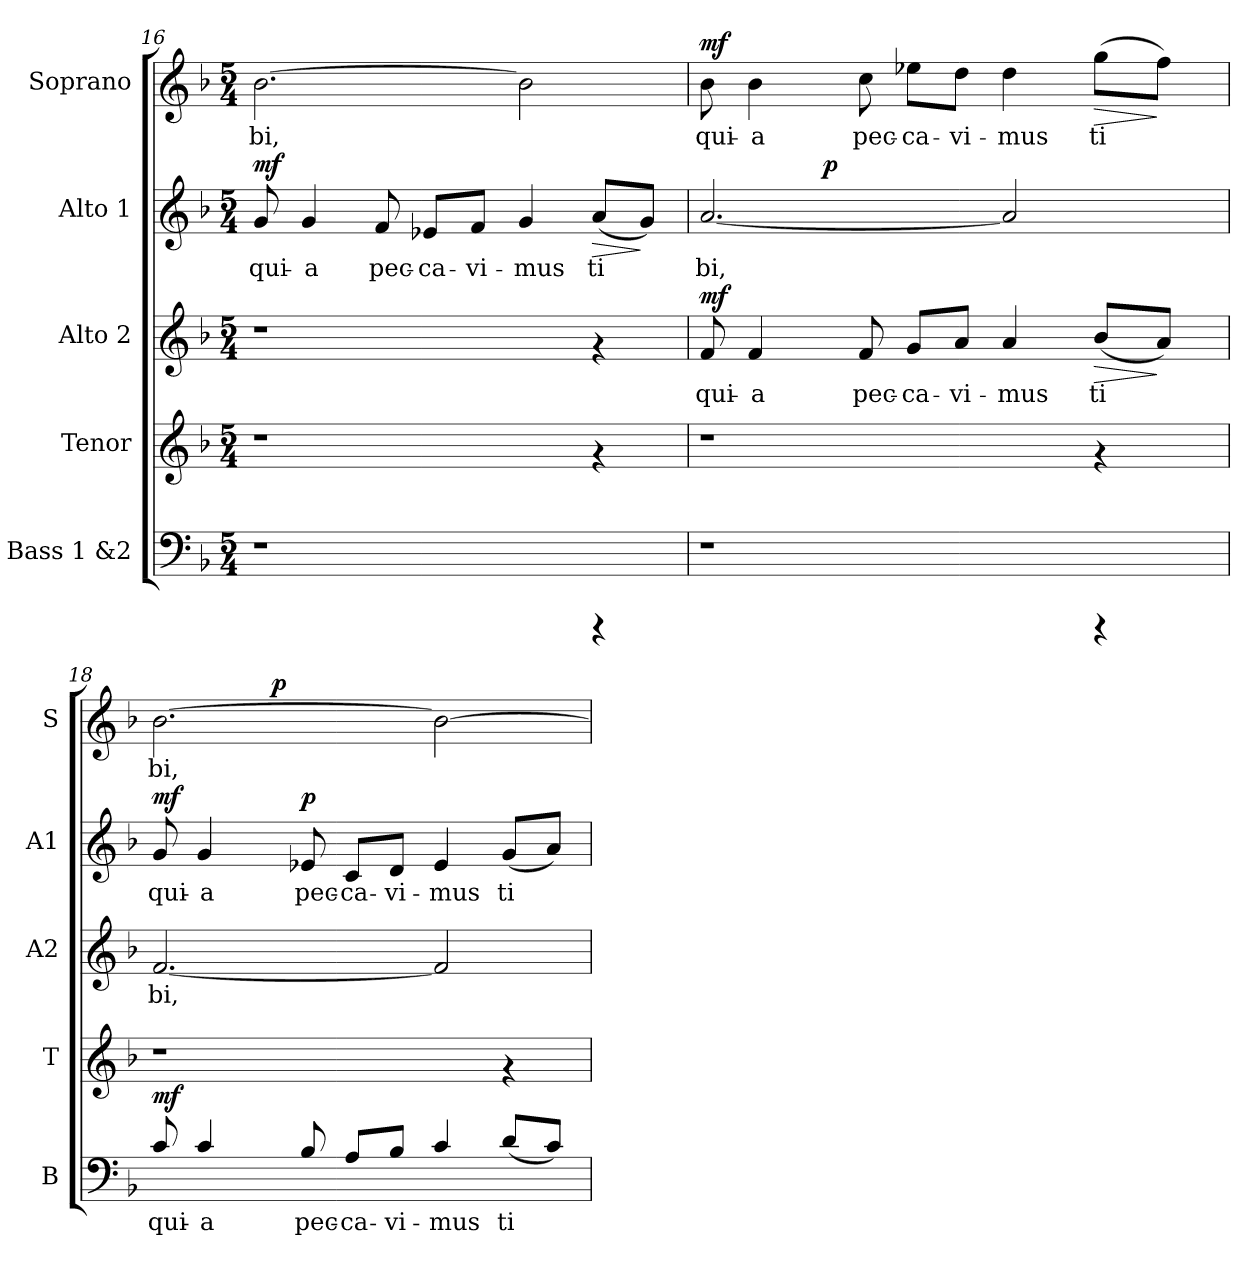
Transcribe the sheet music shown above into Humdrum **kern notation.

**kern	**text	**dynam	**kern	**kern	**text	**dynam	**kern	**text	**dynam	**kern	**text	**dynam
*part5	*part5	*part5	*part4	*part3	*part3	*part3	*part2	*part2	*part2	*part1	*part1	*part1
*staff5	*staff5	*staff5	*staff4	*staff3	*staff3	*staff3	*staff2	*staff2	*staff2	*staff1	*staff1	*staff1
*I"Bass 1 &2	*	*	*I"Tenor	*I"Alto 2	*	*	*I"Alto 1	*	*	*I"Soprano	*	*
*I'B	*	*	*I'T	*I'A2	*	*	*I'A1	*	*	*I'S	*	*
*clefF4	*	*	*clefG2	*clefG2	*	*	*clefG2	*	*	*clefG2	*	*
*k[b-]	*	*	*k[b-]	*k[b-]	*	*	*k[b-]	*	*	*k[b-]	*	*
*F:	*	*	*F:	*F:	*	*	*F:	*	*	*F:	*	*
*M5/4	*	*	*M5/4	*M5/4	*	*	*M5/4	*	*	*M5/4	*	*
=16	=16	=16	=16	=16	=16	=16	=16	=16	=16	=16	=16	=16
!	!	!	!	!	!	!	!	!LO:LY:b	!LO:DY:a	!	!LO:LY:b	!
1r	.	.	1r	1r	.	.	8g/	qui-	mf	[>2.b-\	-bi,	.
!	!	!	!	!	!	!	!	!LO:LY:b	!	!	!	!
.	.	.	.	.	.	.	4g/	-a	.	.	.	.
!	!	!	!	!	!	!	!	!LO:LY:b	!	!	!	!
.	.	.	.	.	.	.	8f/	pec-	.	.	.	.
!	!	!	!	!	!	!	!	!LO:LY:b	!	!	!	!
.	.	.	.	.	.	.	8e-X/L	-ca-	.	.	.	.
!	!	!	!	!	!	!	!	!LO:LY:b	!	!	!	!
.	.	.	.	.	.	.	8f/J	-vi-	.	.	.	.
!	!	!	!	!	!	!	!	!LO:LY:b	!	!	!LO:LY:b	!
.	.	.	.	.	.	.	4g/	-mus	.	2b-\]	.	.
!	!	!	!	!	!	!	!	!LO:LY:b	!LO:HP:b	!	!	!
4rCCC	.	.	4rf	4rf	.	.	(<8a/L	ti-	>	.	.	.
!	!	!	!	!	!	!	!	!LO:LY:b	!	!	!	!
.	.	.	.	.	.	.	8g/J)	--	]	.	.	.
=17	=17	=17	=17	=17	=17	=17	=17	=17	=17	=17	=17	=17
!	!	!	!	!	!LO:LY:b:cj	!LO:DY:a	!	!LO:LY:b	!	!	!LO:LY:b	!LO:DY:a
*	*	*	*	*	*	*	*^	*	*	*	*	*
1r	.	.	1r	8f/	qui-	mf	[<2.a/	4ryy	-bi,	.	8b-\	qui-	mf
!	!	!	!	!	!LO:LY:b:cj	!	!	!	!	!	!	!LO:LY:b	!
.	.	.	.	4f/	-a	.	.	.	.	.	4b-\	-a	.
.	.	.	.	.	.	.	.	32.ryy	.	.	.	.	.
!	!	!	!	!	!	!	!	!	!	!LO:DY:a	!	!	!
.	.	.	.	.	.	.	.	2ryy	.	p	.	.	.
!	!	!	!	!	!LO:LY:b:cj	!	!	!	!	!	!	!LO:LY:b	!
.	.	.	.	8f/	pec-	.	.	.	.	.	8cc\	pec-	.
!	!	!	!	!	!LO:LY:b:cj	!	!	!	!	!	!	!LO:LY:b	!
.	.	.	.	8g/L	-ca-	.	.	.	.	.	8ee-X\L	-ca-	.
!	!	!	!	!	!LO:LY:b:cj	!	!	!	!	!	!	!LO:LY:b	!
.	.	.	.	8a/J	-vi-	.	.	.	.	.	8dd\J	-vi-	.
!	!	!	!	!	!LO:LY:b:cj	!	!	!	!LO:LY:b	!	!	!LO:LY:b	!
.	.	.	.	4a/	-mus	.	2a/]	.	.	.	4dd\	-mus	.
.	.	.	.	.	.	.	.	4ryy	.	.	.	.	.
!	!	!	!	!	!LO:LY:b:cj	!LO:HP:b	!	!	!	!	!	!LO:LY:b	!LO:HP:b
4rCCC	.	.	4rf	(<8b-/L	ti-	>	.	.	.	.	(>8gg\L	ti-	>
.	.	.	.	.	.	.	.	8ryy	.	.	.	.	.
!	!	!	!	!	!LO:LY:b:cj	!	!	!	!	!	!	!LO:LY:b	!
.	.	.	.	8a/J)	--	]	.	.	.	.	8ff\J)	--	]
.	.	.	.	.	.	.	.	16ryy	.	.	.	.	.
.	.	.	.	.	.	.	.	64ryy	.	.	.	.	.
=18	=18	=18	=18	=18	=18	=18	=18	=18	=18	=18	=18	=18	=18
!	!LO:LY:b	!LO:DY:a	!	!	!LO:LY:b:cj	!	!	!	!LO:LY:b	!LO:DY:a	!	!LO:LY:b	!
*	*	*	*	*	*	*	*v	*v	*	*	*^	*	*
8c/	qui-	mf	1r	[<2.f/	-bi,	.	8g/	qui-	mf	[>2.b-\	4ryy	-bi,	.
!	!LO:LY:b	!	!	!	!	!	!	!LO:LY:b	!	!	!	!	!
4c/	-a	.	.	.	.	.	4g/	-a	.	.	.	.	.
.	.	.	.	.	.	.	.	.	.	.	16ryy	.	.
!	!	!	!	!	!	!	!	!	!	!	!	!	!LO:DY:a
.	.	.	.	.	.	.	.	.	.	.	2...ryy	.	p
!	!LO:LY:b	!	!	!	!	!	!	!LO:LY:b	!LO:DY:b	!	!	!	!
8B-/	pec-	.	.	.	.	.	8e-X/	pec-	p	.	.	.	.
!	!LO:LY:b	!	!	!	!	!	!	!LO:LY:b	!	!	!	!	!
8A/L	-ca-	.	.	.	.	.	8c/L	-ca-	.	.	.	.	.
!	!LO:LY:b	!	!	!	!	!	!	!LO:LY:b	!	!	!	!	!
8B-/J	-vi-	.	.	.	.	.	8d/J	-vi-	.	.	.	.	.
!	!LO:LY:b	!	!	!	!LO:LY:b:cj	!	!	!LO:LY:b	!	!	!	!LO:LY:b	!
4c/	-mus	.	.	2f/]	.	.	4e-/	-mus	.	2b-\_>	.	.	.
!	!LO:LY:b	!	!	!	!	!	!	!LO:LY:b	!	!	!	!	!
(>8d/L	ti-	.	4rf	.	.	.	(<8g/L	ti-	.	.	.	.	.
!	!LO:LY:b	!	!	!	!	!	!	!LO:LY:b	!	!	!	!	!
8c/J)	--	.	.	.	.	.	8a/J)	--	.	.	.	.	.
*	*	*	*	*	*	*	*	*	*	*v	*v	*	*
=	=	=	=	=	=	=	=	=	=	=	=	=
*-	*-	*-	*-	*-	*-	*-	*-	*-	*-	*-	*-	*-
